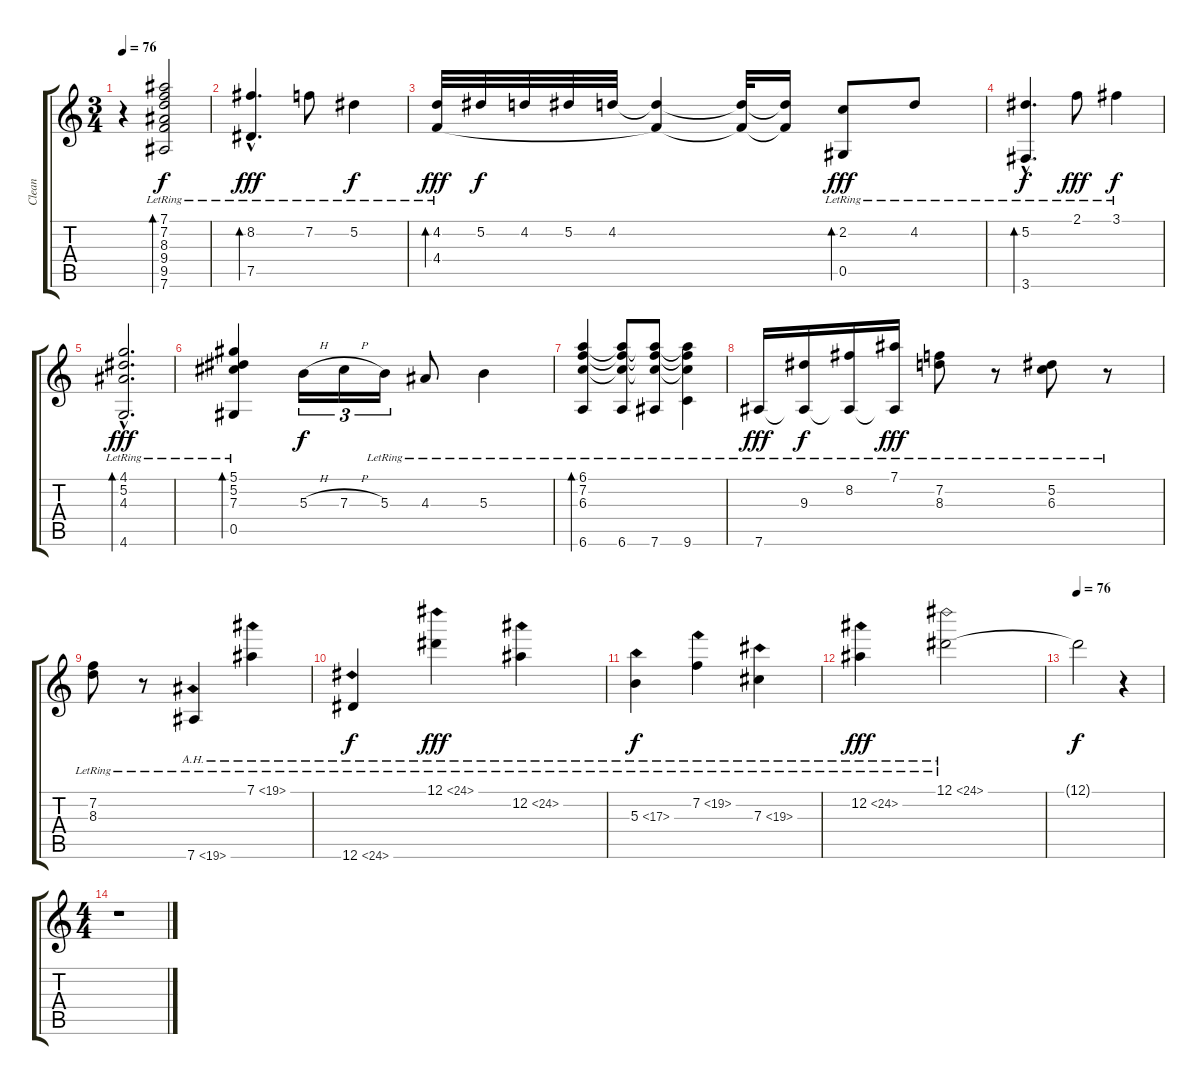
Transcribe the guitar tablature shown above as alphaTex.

\track ("Clean" "Clean") {instrument acousticguitarnylon}
\staff {score tabs}
\tuning (Eb4 Bb3 Gb3 Db3 Ab2 Eb2) {hide}
\ts (3 4)
\tempo 76
\tempo 126
\tempo 76
\clef g2
\ks c
r.4{dy f volume 16 instrument acousticguitarnylon} (7.1{lr} 7.2{lr} 8.3{lr} 9.4 9.5{lr} 7.6).2{bd 240} |
(8.2{hac lr} 7.5{hac lr}).4{d bd 240 dy fff} 7.2{lr}.8 5.2{lr}.4{dy f} |
(4.2 4.4{lr}).32{bd 240 dy fff} 5.2.32{dy f} 4.2.32 5.2.32 4.2.32 (4.2{t} 4.4{t}).4 (4.2{t} 4.4{t}).32 (4.2{t} 4.4{t}).16 (2.2{lr} 0.5{lr}).8{bd 240 dy fff} 4.2{lr}.8 |
(5.2{hac lr} 3.6{hac lr}).4{d bd 240 dy f} 2.1{lr}.8{dy fff} 3.1{lr}.4{dy f} |
(4.1{hac lr} 5.2{hac lr} 4.3{hac lr} 4.6{hac lr}).2{d bd 240 dy fff} |
(5.1{lr} 5.2{lr} 7.3{lr} 0.5{lr}).4{bd 240} 5.3{h}.16{tu (3 2) dy f} 7.3{h}.16{tu (3 2)} 5.3{lr}.16{tu (3 2)} 4.3{lr}.8 5.3{lr}.4 |
(6.1{lr} 7.2{lr} 6.3{lr} 6.6{lr}).4{bd 240} (6.1{t} 7.2{t} 6.3{t} 6.6{lr}).8 (6.1{t} 7.2{t} 6.3{t} 7.6{lr}).8 (6.1{t} 7.2{t} 6.3{t} 9.6{lr}).4 |
7.6{lr}.16{dy fff} (9.3{lr} 7.6{t}).16{dy f} (8.2{lr} 7.6{t}).16 (7.1{lr} 7.6{t}).16{dy fff} (7.2{lr} 8.3{lr}).8 r.8 (5.2{lr} 6.3{lr}).8 r.8 |
(7.2{lr} 8.3{lr}).8 r.8 7.6{ah 12 lr}.4 7.1{ah 12 lr}.4 |
12.6{ah 12 lr}.4{dy f} 12.1{ah 12 lr}.4{dy fff} 12.2{ah 12 lr}.4 |
5.3{ah 12 lr}.4{dy f} 7.2{ah 12 lr}.4 7.3{ah 12 lr}.4 |
12.2{ah 12 lr}.4{dy fff} 12.1{ah 12 lr}.2 |
\tempo 76
12.1{t}.2{dy f} r.4 |
\ts (4 4)
r.1
